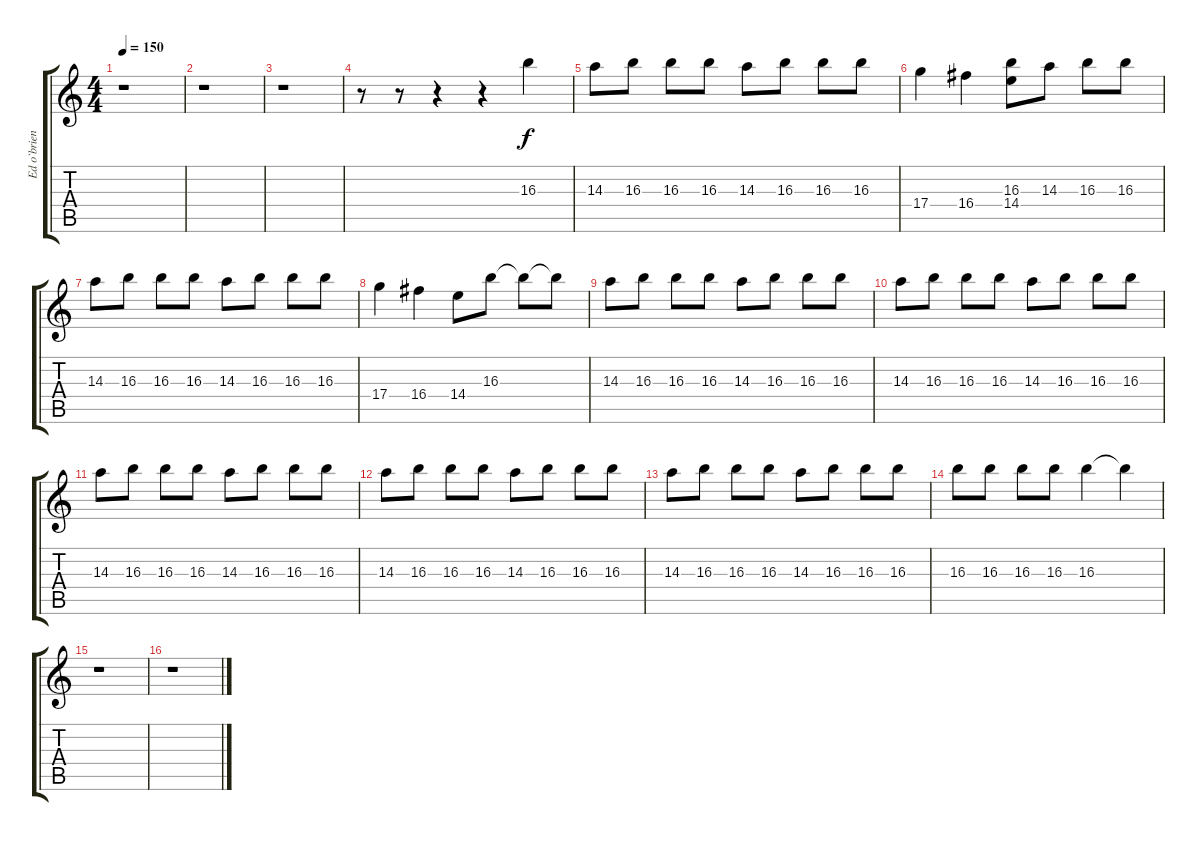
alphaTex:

\track ("Ed o`brien" "Ed o`brien") {instrument electricguitarjazz}
\staff {score tabs}
\tuning (E4 B3 G3 D3 A2 E2) {hide}
\ts (4 4)
\tempo 150
\clef g2
\ks c
r.1{dy f} |
r.1 |
r.1 |
r.8 r.8 r.4 r.4 16.3.4 |
14.3.8 16.3.8 16.3.8 16.3.8 14.3.8 16.3.8 16.3.8 16.3.8 |
17.4.4 16.4.4 (16.3 14.4).8 14.3.8 16.3.8 16.3.8 |
14.3.8 16.3.8 16.3.8 16.3.8 14.3.8 16.3.8 16.3.8 16.3.8 |
17.4.4 16.4.4 14.4.8 16.3.8 16.3{t}.8 16.3{t}.8 |
14.3.8 16.3.8 16.3.8 16.3.8 14.3.8 16.3.8 16.3.8 16.3.8 |
14.3.8 16.3.8 16.3.8 16.3.8 14.3.8 16.3.8 16.3.8 16.3.8 |
14.3.8 16.3.8 16.3.8 16.3.8 14.3.8 16.3.8 16.3.8 16.3.8 |
14.3.8 16.3.8 16.3.8 16.3.8 14.3.8 16.3.8 16.3.8 16.3.8 |
14.3.8 16.3.8 16.3.8 16.3.8 14.3.8 16.3.8 16.3.8 16.3.8 |
16.3.8 16.3.8 16.3.8 16.3.8 16.3.4 16.3{t}.4 |
r.1 |
r.1
